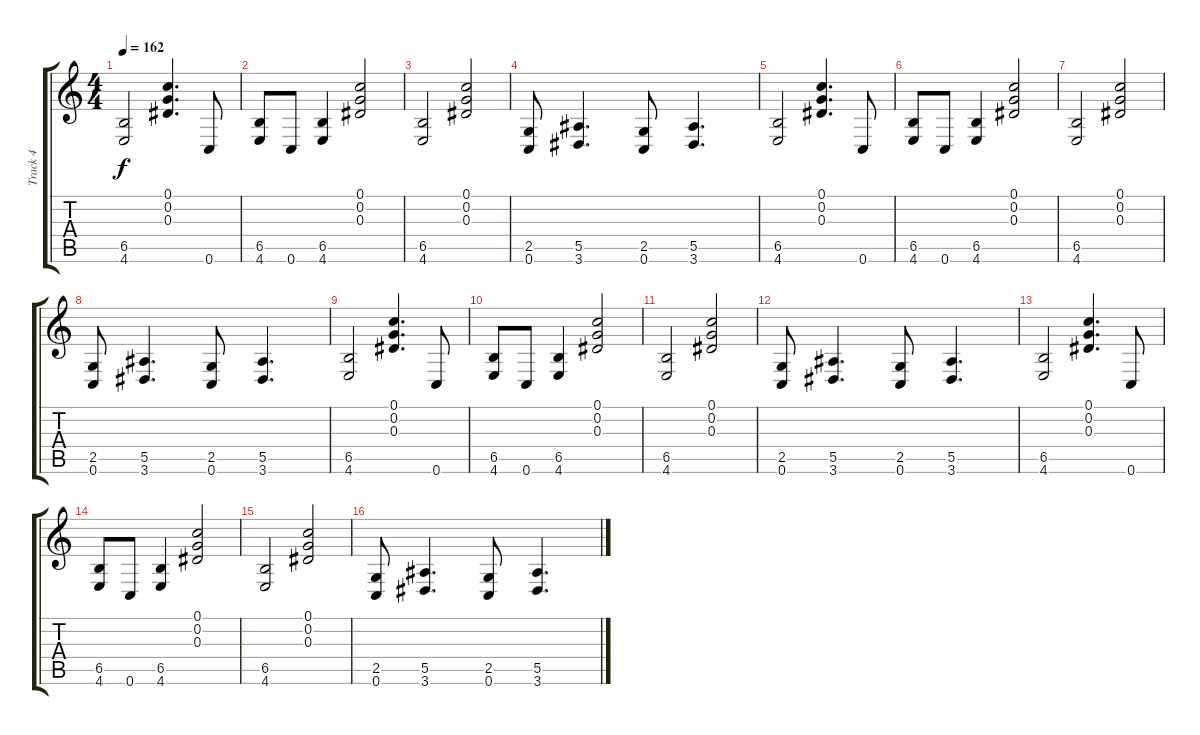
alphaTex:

\track ("Track 4" "Track 4") {instrument distortionguitar}
\staff {score tabs}
\tuning (C4 G3 Eb3 Bb2 F2 C2) {hide}
\ts (4 4)
\tempo 162
\clef g2
\ks c
(6.5 4.6).2{dy f} (0.1 0.2 0.3).4{d} 0.6.8 |
(6.5 4.6).8 0.6.8 (6.5 4.6).4 (0.1 0.2 0.3).2 |
(6.5 4.6).2 (0.1 0.2 0.3).2 |
(2.5 0.6).8 (5.5 3.6).4{d} (2.5 0.6).8 (5.5 3.6).4{d} |
(6.5 4.6).2 (0.1 0.2 0.3).4{d} 0.6.8 |
(6.5 4.6).8 0.6.8 (6.5 4.6).4 (0.1 0.2 0.3).2 |
(6.5 4.6).2 (0.1 0.2 0.3).2 |
(2.5 0.6).8 (5.5 3.6).4{d} (2.5 0.6).8 (5.5 3.6).4{d} |
(6.5 4.6).2 (0.1 0.2 0.3).4{d} 0.6.8 |
(6.5 4.6).8 0.6.8 (6.5 4.6).4 (0.1 0.2 0.3).2 |
(6.5 4.6).2 (0.1 0.2 0.3).2 |
(2.5 0.6).8 (5.5 3.6).4{d} (2.5 0.6).8 (5.5 3.6).4{d} |
(6.5 4.6).2 (0.1 0.2 0.3).4{d} 0.6.8 |
(6.5 4.6).8 0.6.8 (6.5 4.6).4 (0.1 0.2 0.3).2 |
(6.5 4.6).2 (0.1 0.2 0.3).2 |
(2.5 0.6).8 (5.5 3.6).4{d} (2.5 0.6).8 (5.5 3.6).4{d}
